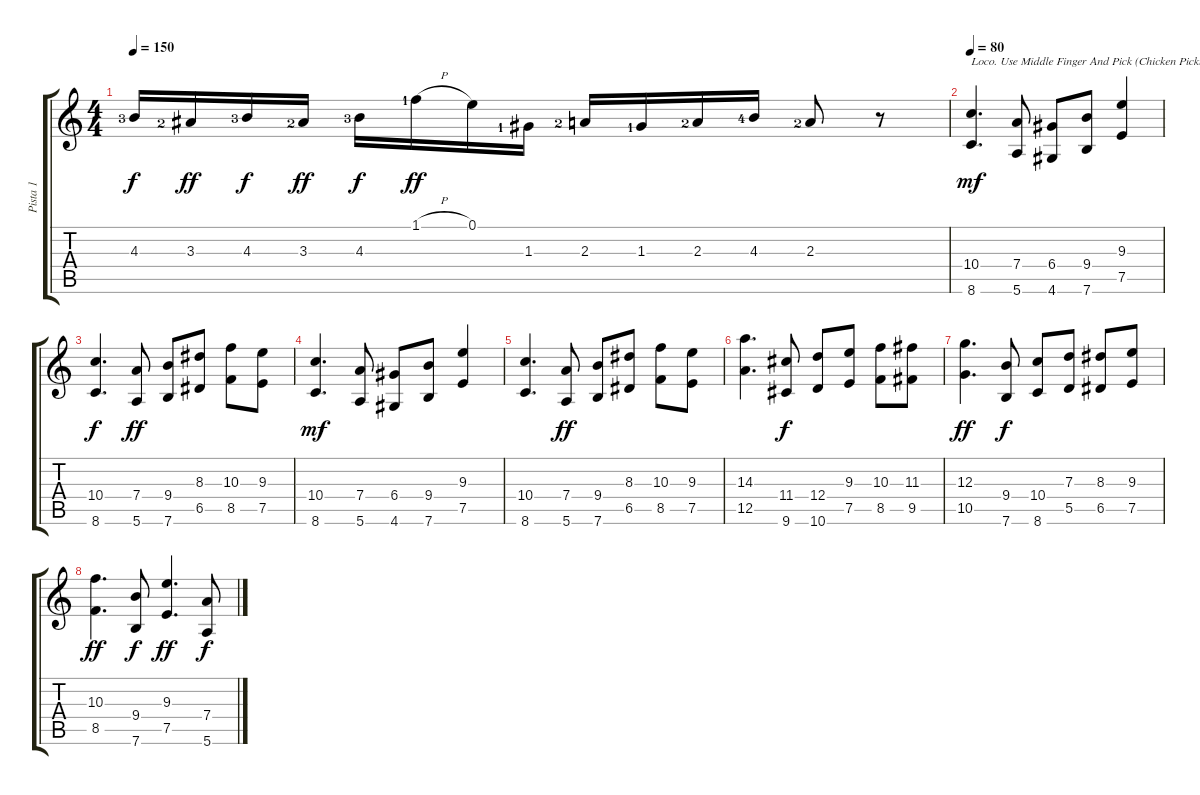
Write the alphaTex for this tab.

\track ("Pista 1" "Pista 1") {instrument acousticguitarsteel}
\staff {score tabs}
\tuning (E4 B3 G3 D3 A2 E2) {hide}
\ts (4 4)
\tempo 150
\clef g2
\ks c
4.3{lf 4}.16{dy f} 3.3{lf 3}.16{dy ff} 4.3{lf 4}.16{dy f} 3.3{lf 3}.16{dy ff} 4.3{lf 4}.16{dy f} 1.1{h lf 2}.16{dy ff} 0.1.16 1.3{lf 2}.16 2.3{lf 3}.16 1.3{lf 2}.16 2.3{lf 3}.16 4.3{lf 5}.16 2.3{lf 3}.8 r.8 |
\tempo 80
(10.4 8.6).4{d txt "Loco. Use Middle Finger And Pick (Chicken Picking)" dy mf} (7.4 5.6).8 (6.4 4.6).8 (9.4 7.6).8 (9.3 7.5).4 |
(10.4 8.6).4{d dy f} (7.4 5.6).8{dy ff} (9.4 7.6).8 (8.3 6.5).8 (10.3 8.5).8 (9.3 7.5).8 |
(10.4 8.6).4{d dy mf} (7.4 5.6).8 (6.4 4.6).8 (9.4 7.6).8 (9.3 7.5).4 |
(10.4 8.6).4{d} (7.4 5.6).8{dy ff} (9.4 7.6).8 (8.3 6.5).8 (10.3 8.5).8 (9.3 7.5).8 |
(14.3 12.5).4{d} (11.4 9.6).8{dy f} (12.4 10.6).8 (9.3 7.5).8 (10.3 8.5).8 (11.3 9.5).8 |
(12.3 10.5).4{d dy ff} (9.4 7.6).8{dy f} (10.4 8.6).8 (7.3 5.5).8 (8.3 6.5).8 (9.3 7.5).8 |
(10.3 8.5).4{d dy ff} (9.4 7.6).8{dy f} (9.3 7.5).4{d dy ff} (7.4 5.6).8{dy f}
